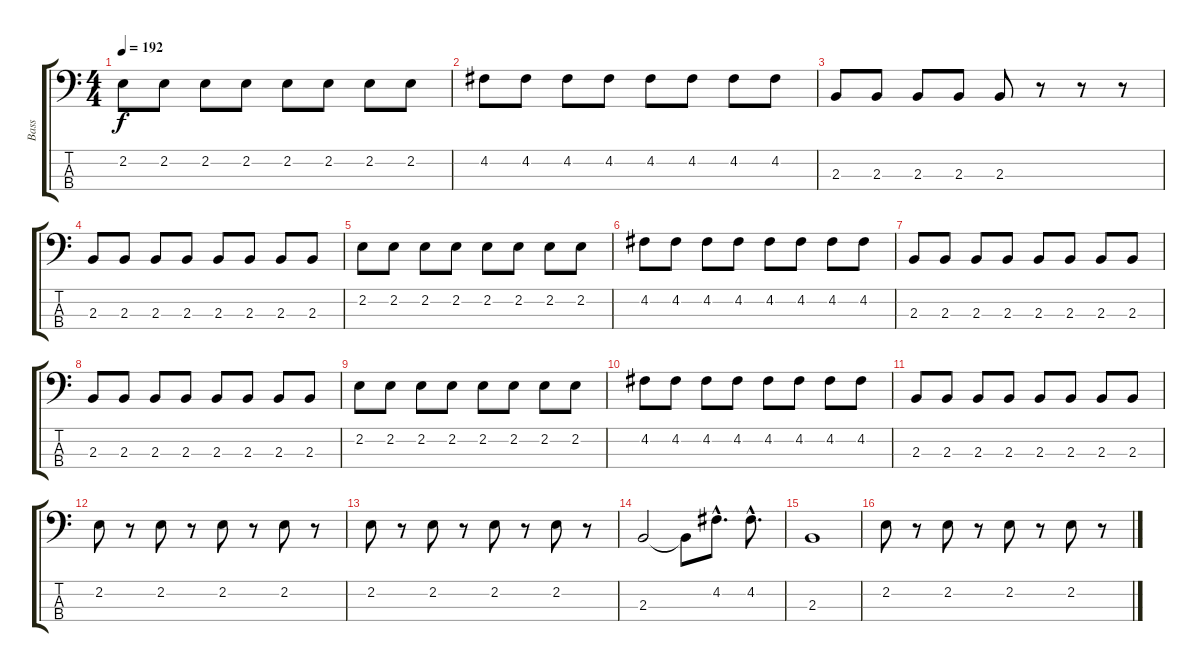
\track ("Bass" "Bass") {instrument electricbassfinger}
\staff {score tabs}
\tuning (G2 D2 A1 E1) {hide}
\ts (4 4)
\tempo 192
\clef f4
\ks c
2.2.8{dy f} 2.2.8 2.2.8 2.2.8 2.2.8 2.2.8 2.2.8 2.2.8 |
4.2.8 4.2.8 4.2.8 4.2.8 4.2.8 4.2.8 4.2.8 4.2.8 |
2.3.8 2.3.8 2.3.8 2.3.8 2.3.8 r.8 r.8 r.8 |
2.3.8 2.3.8 2.3.8 2.3.8 2.3.8 2.3.8 2.3.8 2.3.8 |
2.2.8 2.2.8 2.2.8 2.2.8 2.2.8 2.2.8 2.2.8 2.2.8 |
4.2.8 4.2.8 4.2.8 4.2.8 4.2.8 4.2.8 4.2.8 4.2.8 |
2.3.8 2.3.8 2.3.8 2.3.8 2.3.8 2.3.8 2.3.8 2.3.8 |
2.3.8 2.3.8 2.3.8 2.3.8 2.3.8 2.3.8 2.3.8 2.3.8 |
2.2.8 2.2.8 2.2.8 2.2.8 2.2.8 2.2.8 2.2.8 2.2.8 |
4.2.8 4.2.8 4.2.8 4.2.8 4.2.8 4.2.8 4.2.8 4.2.8 |
2.3.8 2.3.8 2.3.8 2.3.8 2.3.8 2.3.8 2.3.8 2.3.8 |
2.2.8 r.8 2.2.8 r.8 2.2.8 r.8 2.2.8 r.8 |
2.2.8 r.8 2.2.8 r.8 2.2.8 r.8 2.2.8 r.8 |
2.3.2 2.3{t}.8 4.2{hac}.8{d} 4.2{hac}.8{d} |
2.3.1 |
2.2.8 r.8 2.2.8 r.8 2.2.8 r.8 2.2.8 r.8
